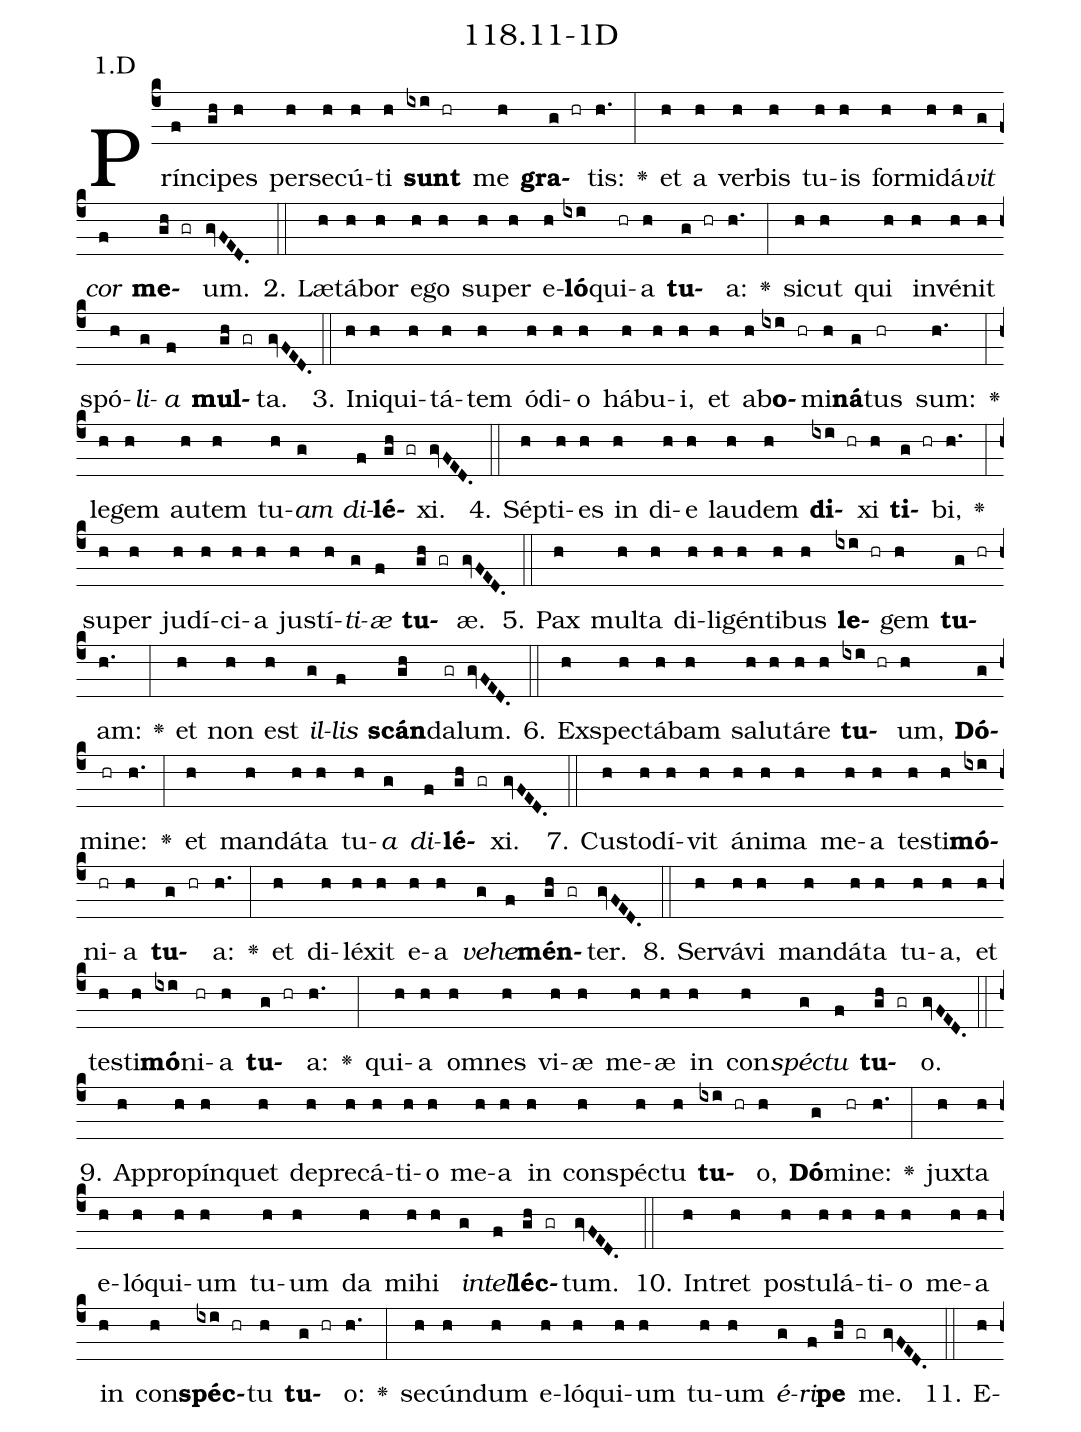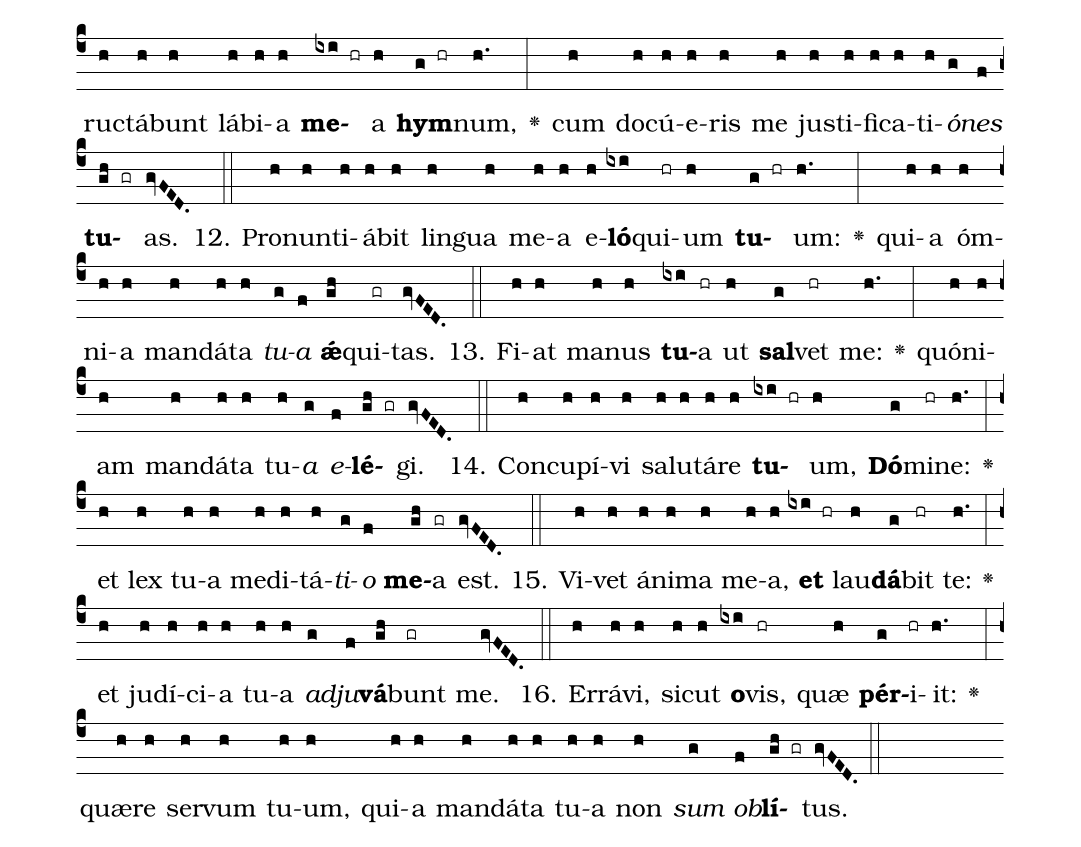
name: 118.11-1D;
annotation: 1.D;
%%
(c4)Prín(f)ci(gh)pes(h) per(h)se(h)cú(h)ti(h) <b>sunt</b>(ixi hr) me(h) <b>gra</b>(g hr)tis:(h.) <v>\greheightstar</v>(:) et(h) a(h) ver(h)bis(h) tu(h)is(h) for(h)mi(h)dá(h)<i>vit</i>(g) <i>cor</i>(f) <b>me</b>(gh gr)um.(gvFED.) (::)
2. Læ(h)tá(h)bor(h) e(h)go(h) su(h)per(h) e(h)<b>ló</b>(ixi)qui(hr)a(h) <b>tu</b>(g hr)a:(h.) <v>\greheightstar</v>(:) sic(h)ut(h) qui(h) in(h)vé(h)nit(h) spó(h)<i>li</i>(g)<i>a</i>(f) <b>mul</b>(gh gr)ta.(gvFED.) (::)
3. In(h)i(h)qui(h)tá(h)tem(h) ó(h)di(h)o(h) há(h)bu(h)i,(h) et(h) ab(h)<b>o</b>(ixi hr)mi(h)<b>ná</b>(g)tus(hr) sum:(h.) <v>\greheightstar</v>(:) le(h)gem(h) au(h)tem(h) tu(h)<i>am</i>(g) <i>di</i>(f)<b>lé</b>(gh gr)xi.(gvFED.) (::)
4. Sép(h)ti(h)es(h) in(h) di(h)e(h) lau(h)dem(h) <b>di</b>(ixi hr)xi(h) <b>ti</b>(g hr)bi,(h.) <v>\greheightstar</v>(:) su(h)per(h) ju(h)dí(h)ci(h)a(h) jus(h)tí(h)<i>ti</i>(g)<i>æ</i>(f) <b>tu</b>(gh gr)æ.(gvFED.) (::)
5. Pax(h) mul(h)ta(h) di(h)li(h)gén(h)ti(h)bus(h) <b>le</b>(ixi hr)gem(h) <b>tu</b>(g hr)am:(h.) <v>\greheightstar</v>(:) et(h) non(h) est(h) <i>il</i>(g)<i>lis</i>(f) <b>scán</b>(gh)da(gr)lum.(gvFED.) (::)
6. Ex(h)spec(h)tá(h)bam(h) sa(h)lu(h)tá(h)re(h) <b>tu</b>(ixi hr)um,(h) <b>Dó</b>(g)mi(hr)ne:(h.) <v>\greheightstar</v>(:) et(h) man(h)dá(h)ta(h) tu(h)<i>a</i>(g) <i>di</i>(f)<b>lé</b>(gh gr)xi.(gvFED.) (::)
7. Cus(h)to(h)dí(h)vit(h) á(h)ni(h)ma(h) me(h)a(h) tes(h)ti(h)<b>mó</b>(ixi)ni(hr)a(h) <b>tu</b>(g hr)a:(h.) <v>\greheightstar</v>(:) et(h) di(h)lé(h)xit(h) e(h)a(h) <i>ve</i>(g)<i>he</i>(f)<b>mén</b>(gh gr)ter.(gvFED.) (::)
8. Ser(h)vá(h)vi(h) man(h)dá(h)ta(h) tu(h)a,(h) et(h) tes(h)ti(h)<b>mó</b>(ixi)ni(hr)a(h) <b>tu</b>(g hr)a:(h.) <v>\greheightstar</v>(:) qui(h)a(h) om(h)nes(h) vi(h)æ(h) me(h)æ(h) in(h) con(h)<i>spéc</i>(g)<i>tu</i>(f) <b>tu</b>(gh gr)o.(gvFED.) (::)
9. Ap(h)pro(h)pín(h)quet(h) de(h)pre(h)cá(h)ti(h)o(h) me(h)a(h) in(h) con(h)spéc(h)tu(h) <b>tu</b>(ixi hr)o,(h) <b>Dó</b>(g)mi(hr)ne:(h.) <v>\greheightstar</v>(:) jux(h)ta(h) e(h)ló(h)qui(h)um(h) tu(h)um(h) da(h) mi(h)hi(h) <i>in</i>(g)<i>tel</i>(f)<b>léc</b>(gh gr)tum.(gvFED.) (::)
10. In(h)tret(h) pos(h)tu(h)lá(h)ti(h)o(h) me(h)a(h) in(h) con(h)<b>spéc</b>(ixi hr)tu(h) <b>tu</b>(g hr)o:(h.) <v>\greheightstar</v>(:) se(h)cún(h)dum(h) e(h)ló(h)qui(h)um(h) tu(h)um(h) <i>é</i>(g)<i>ri</i>(f)<b>pe</b>(gh gr) me.(gvFED.) (::)
11. E(h)ruc(h)tá(h)bunt(h) lá(h)bi(h)a(h) <b>me</b>(ixi hr)a(h) <b>hym</b>(g hr)num,(h.) <v>\greheightstar</v>(:) cum(h) do(h)cú(h)e(h)ris(h) me(h) jus(h)ti(h)fi(h)ca(h)ti(h)<i>ó</i>(g)<i>nes</i>(f) <b>tu</b>(gh gr)as.(gvFED.) (::)
12. Pro(h)nun(h)ti(h)á(h)bit(h) lin(h)gua(h) me(h)a(h) e(h)<b>ló</b>(ixi)qui(hr)um(h) <b>tu</b>(g hr)um:(h.) <v>\greheightstar</v>(:) qui(h)a(h) óm(h)ni(h)a(h) man(h)dá(h)ta(h) <i>tu</i>(g)<i>a</i>(f) <b>ǽ</b>(gh)qui(gr)tas.(gvFED.) (::)
13. Fi(h)at(h) ma(h)nus(h) <b>tu</b>(ixi)a(hr) ut(h) <b>sal</b>(g)vet(hr) me:(h.) <v>\greheightstar</v>(:) quón(h)i(h)am(h) man(h)dá(h)ta(h) tu(h)<i>a</i>(g) <i>e</i>(f)<b>lé</b>(gh gr)gi.(gvFED.) (::)
14. Con(h)cu(h)pí(h)vi(h) sa(h)lu(h)tá(h)re(h) <b>tu</b>(ixi hr)um,(h) <b>Dó</b>(g)mi(hr)ne:(h.) <v>\greheightstar</v>(:) et(h) lex(h) tu(h)a(h) me(h)di(h)tá(h)<i>ti</i>(g)<i>o</i>(f) <b>me</b>(gh)a(gr) est.(gvFED.) (::)
15. Vi(h)vet(h) á(h)ni(h)ma(h) me(h)a,(h) <b>et</b>(ixi hr) lau(h)<b>dá</b>(g)bit(hr) te:(h.) <v>\greheightstar</v>(:) et(h) ju(h)dí(h)ci(h)a(h) tu(h)a(h) <i>ad</i>(g)<i>ju</i>(f)<b>vá</b>(gh)bunt(gr) me.(gvFED.) (::)
16. Er(h)rá(h)vi,(h) sic(h)ut(h) <b>o</b>(ixi)vis,(hr) quæ(h) <b>pér</b>(g)i(hr)it:(h.) <v>\greheightstar</v>(:) quæ(h)re(h) ser(h)vum(h) tu(h)um,(h) qui(h)a(h) man(h)dá(h)ta(h) tu(h)a(h) non(h) <i>sum</i>(g) <i>ob</i>(f)<b>lí</b>(gh gr)tus.(gvFED.) (::)
